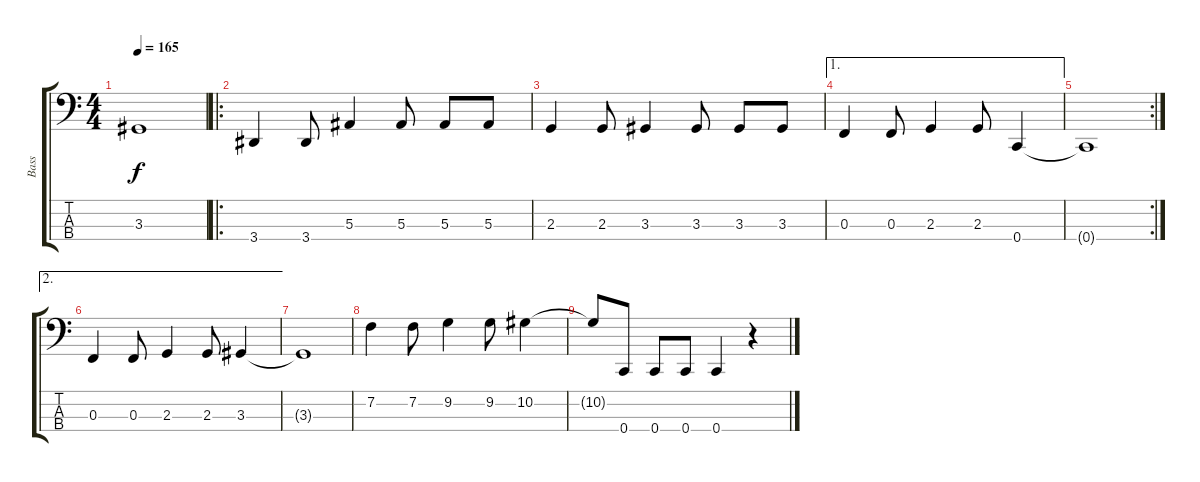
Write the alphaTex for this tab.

\track ("Bass" "Bass") {instrument electricbasspick}
\staff {score tabs}
\tuning (Eb2 Bb1 F1 C1) {hide}
\ts (4 4)
\tempo 165
\clef f4
\ks c
3.3{t}.1{dy f} |
\ro
3.4.4 3.4.8 5.3.4 5.3.8 5.3.8 5.3.8 |
2.3.4 2.3.8 3.3.4 3.3.8 3.3.8 3.3.8 |
\ae 1
0.3.4 0.3.8 2.3.4 2.3.8 0.4.4 |
\rc 2
0.4{t}.1 |
\ae 2
0.3.4 0.3.8 2.3.4 2.3.8 3.3.4 |
3.3{t}.1 |
7.2.4 7.2.8 9.2.4 9.2.8 10.2.4 |
10.2{t}.8 0.4.8 0.4.8 0.4.8 0.4.4 r.4
